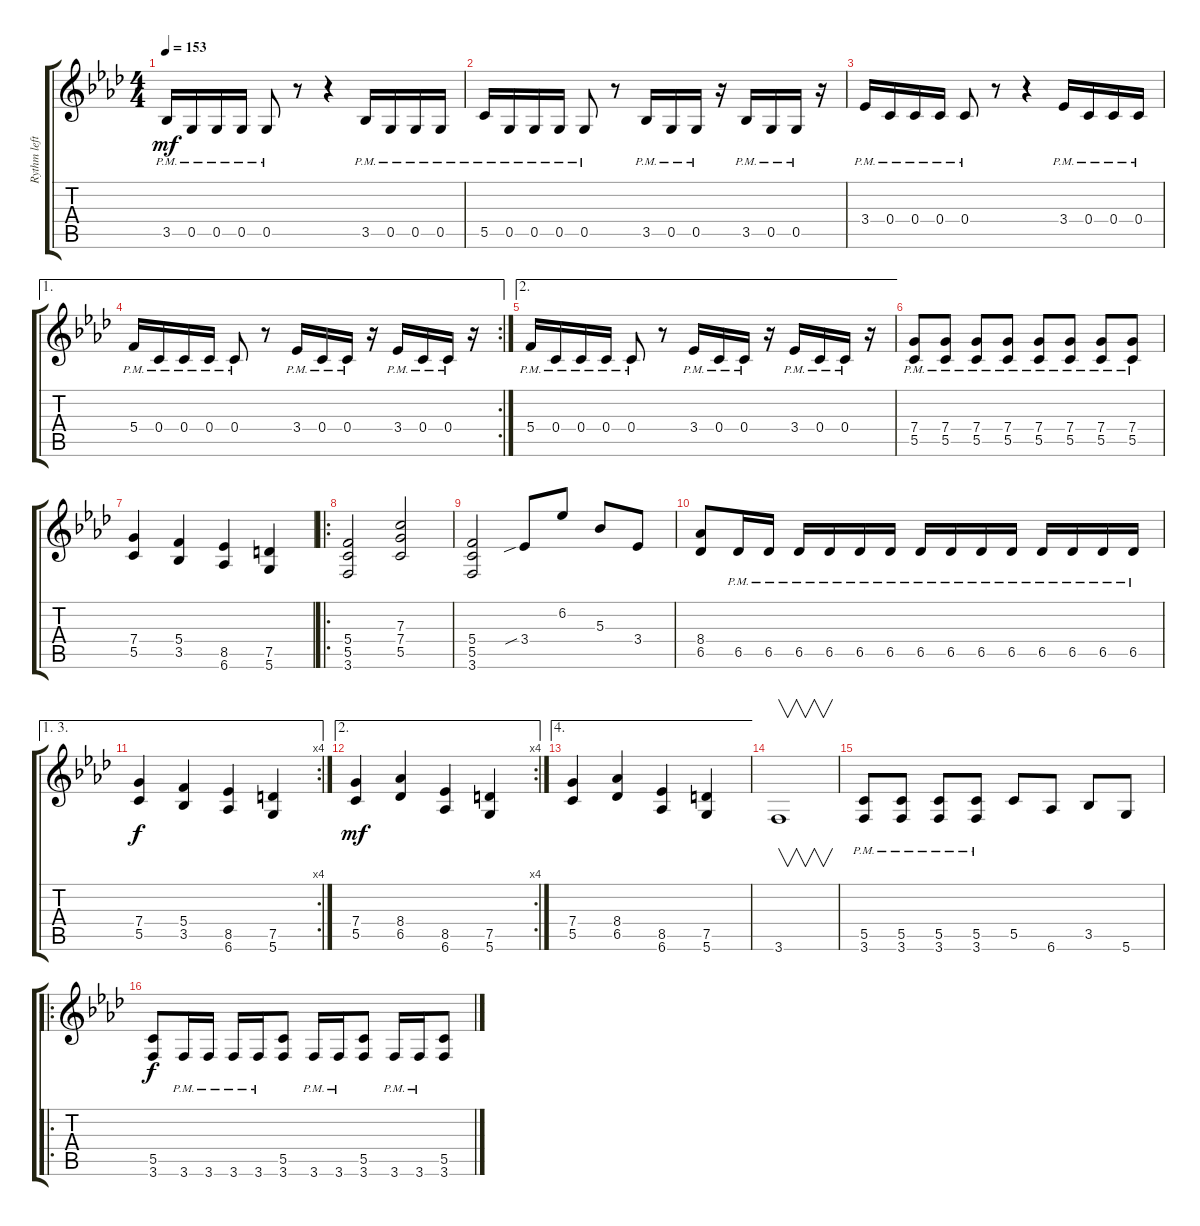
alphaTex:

\track ("Rythm left channel" "Rythm left") {instrument distortionguitar}
\staff {score tabs}
\tuning (D4 A3 F3 C3 G2 D2) {hide}
\ts (4 4)
\tempo 153
\clef g2
\ks fminor
3.5{pm}.16{dy mf} 0.5{pm}.16 0.5{pm}.16 0.5{pm}.16 0.5{pm}.8 r.8 r.4 3.5{pm}.16 0.5{pm}.16 0.5{pm}.16 0.5{pm}.16 |
5.5{pm}.16 0.5{pm}.16 0.5{pm}.16 0.5{pm}.16 0.5{pm}.8 r.8 3.5{pm}.16 0.5{pm}.16 0.5{pm}.16 r.16 3.5{pm}.16 0.5{pm}.16 0.5{pm}.16 r.16 |
3.4{pm}.16 0.4{pm}.16 0.4{pm}.16 0.4{pm}.16 0.4{pm}.8 r.8 r.4 3.4{pm}.16 0.4{pm}.16 0.4{pm}.16 0.4{pm}.16 |
\ae 1
\rc 2
5.4{pm}.16 0.4{pm}.16 0.4{pm}.16 0.4{pm}.16 0.4{pm}.8 r.8 3.4{pm}.16 0.4{pm}.16 0.4{pm}.16 r.16 3.4{pm}.16 0.4{pm}.16 0.4{pm}.16 r.16 |
\ae 2
5.4{pm}.16 0.4{pm}.16 0.4{pm}.16 0.4{pm}.16 0.4{pm}.8 r.8 3.4{pm}.16 0.4{pm}.16 0.4{pm}.16 r.16 3.4{pm}.16 0.4{pm}.16 0.4{pm}.16 r.16 |
(7.4{pm} 5.5{pm}).8 (7.4{pm} 5.5{pm}).8 (7.4{pm} 5.5{pm}).8 (7.4{pm} 5.5{pm}).8 (7.4{pm} 5.5{pm}).8 (7.4{pm} 5.5{pm}).8 (7.4{pm} 5.5{pm}).8 (7.4{pm} 5.5{pm}).8 |
(7.4 5.5).4 (5.4 3.5).4 (8.5 6.6).4 (7.5 5.6).4 |
\ro
(5.4 5.5 3.6).2 (7.3 7.4 5.5).2 |
(5.4 5.5 3.6).2 3.4{sib}.8 6.2.8 5.3.8 3.4.8 |
(8.4 6.5).8 6.5{pm}.16 6.5{pm}.16 6.5{pm}.16 6.5{pm}.16 6.5{pm}.16 6.5{pm}.16 6.5{pm}.16 6.5{pm}.16 6.5{pm}.16 6.5{pm}.16 6.5{pm}.16 6.5{pm}.16 6.5{pm}.16 6.5{pm}.16 |
\ae (1 3)
\rc 4
(7.4 5.5).4{dy f} (5.4 3.5).4 (8.5 6.6).4 (7.5 5.6).4 |
\ae 2
\rc 4
(7.4 5.5).4{dy mf} (8.4 6.5).4 (8.5 6.6).4 (7.5 5.6).4 |
\ae 4
(7.4 5.5).4 (8.4 6.5).4 (8.5 6.6).4 (7.5 5.6).4 |
3.6.1{v} |
(5.5{pm} 3.6{pm}).8 (5.5{pm} 3.6{pm}).8 (5.5{pm} 3.6{pm}).8 (5.5{pm} 3.6{pm}).8 5.5.8 6.6.8 3.5.8 5.6.8 |
\ro
(5.5 3.6).8{dy f} 3.6{pm}.16 3.6{pm}.16 3.6{pm}.16 3.6{pm}.16 (5.5 3.6).8 3.6{pm}.16 3.6{pm}.16 (5.5 3.6).8 3.6{pm}.16 3.6{pm}.16 (5.5 3.6).8
